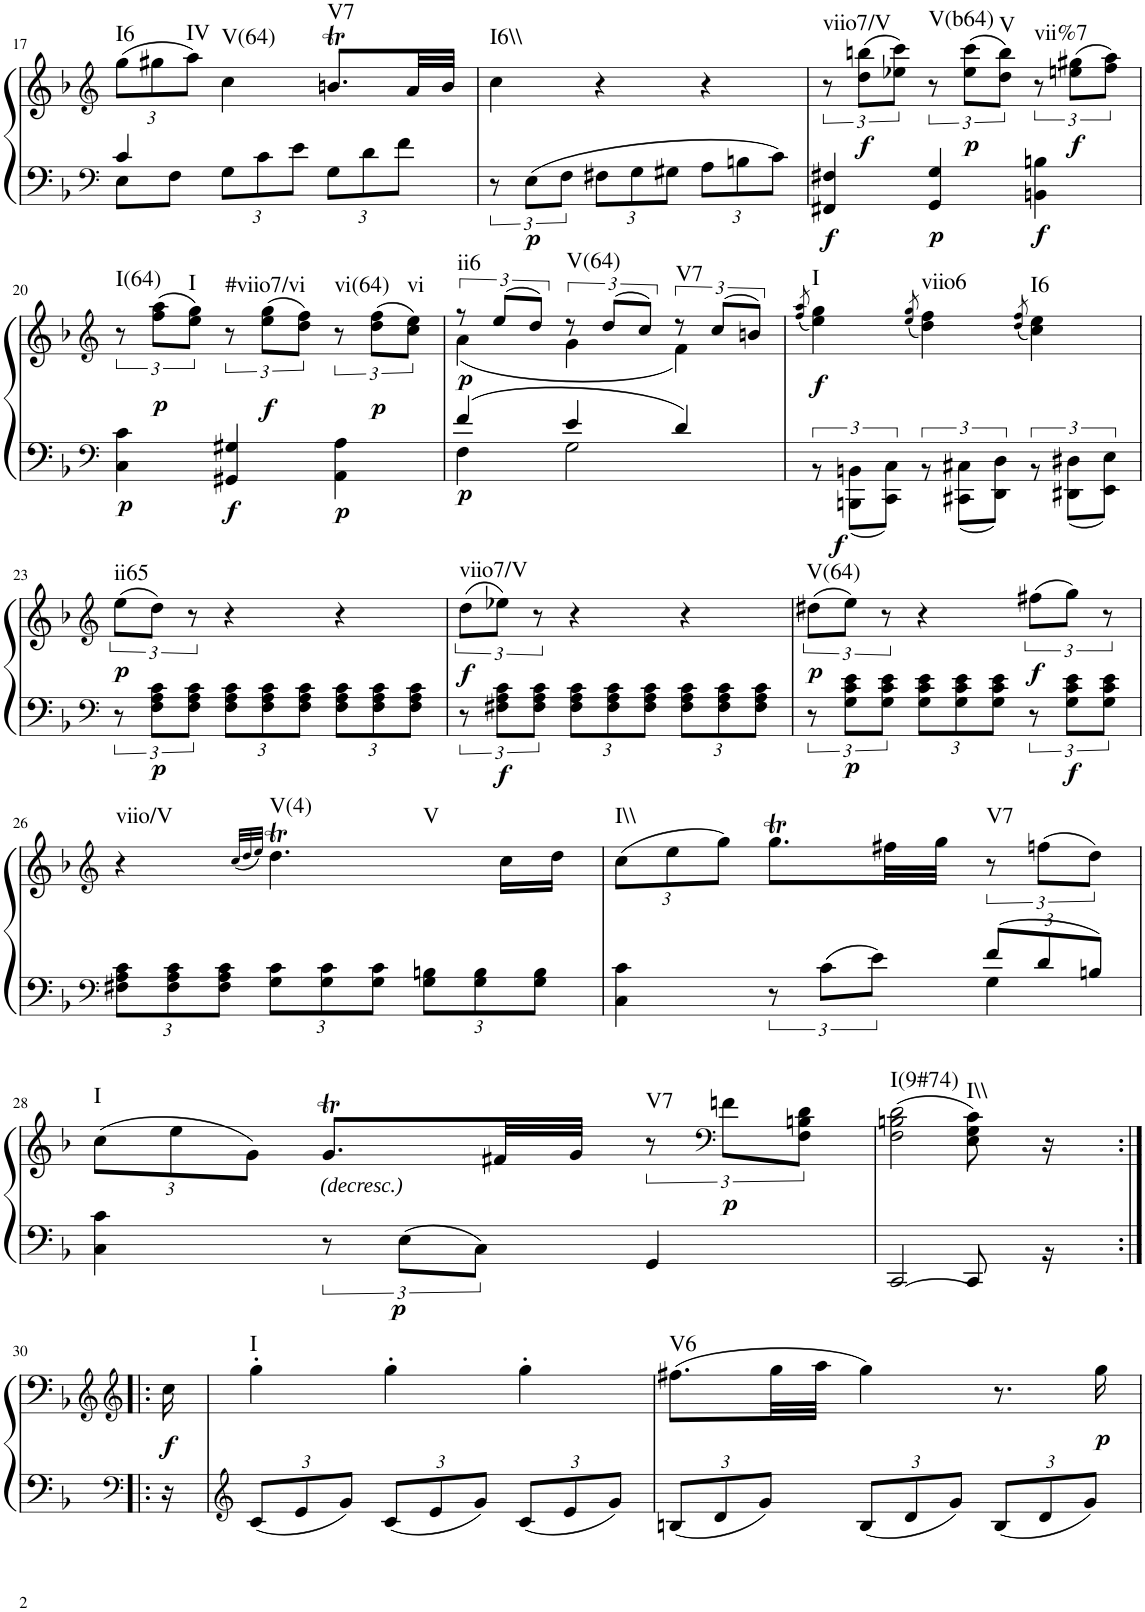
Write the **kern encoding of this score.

**kern	**kern	**dynam	**harte
*part1	*part1	*part1	*part1
*staff2	*staff1	*staff1/2	*
*I"Klavier linke Hand	*	*	*
!!LO:PB:g=z
*clefF4	*clefG2	*	*
*k[b-]	*k[b-]	*	*
*M3/4	*M3/4	*	*
=17	=17	=17	=17
*^	*	*	*
*	*	*Xbrackettup	*	*
!	!	!	!	!LO:H:kt=I6
4c/	8E\L	(12gg\L	.	N
.	.	12gg#X\	.	.
.	8F\J	.	.	.
!	!	!	!	!LO:H:kt=IV
.	.	12aa\J)	.	N
*	*Xbrackettup	*	*	*
!	!	!	!	!LO:H:kt=V(64)
4ryy	12G\L	4cc\	.	N
.	12c\	.	.	.
.	12e\J	.	.	.
!	!	!	!	!LO:H:kt=V7
4ryy	12G\L	8.bnt/L	.	N
.	12d\	.	.	.
.	12f\J	.	.	.
.	.	32a/LL	.	.
.	.	32b/JJJ	.	.
*v	*v	*	*	*
=18	=18	=18	=18
*brackettup	*	*	*
!	!	!	!LO:H:kt=I6\\
12r	4cc\	.	N
!	!	!LO:DY:b=2	!
12E\L	.	p	.
12F\J	.	.	.
*Xbrackettup	*	*	*
12F#X\L	4r	.	.
12G\	.	.	.
12G#X\J	.	.	.
12A\L	4r	.	.
12Bn\	.	.	.
12c\J	.	.	.
=19	=19	=19	=19
*^	*	*	*
*	*	*brackettup	*	*
!	!	!	!LO:DY:b=2	!LO:H:kt=viio7/V
2.ryy	4FF#X/ 4F#X/	12r	f	N
!	!	!	!LO:DY:b	!
.	.	(12dd\ 12bbn\L	f	.
.	.	12ee-X\ 12ccc\J)	.	.
!	!	!	!LO:DY:b=2	!LO:H:kt=V(b64)
.	4GG/ 4G/	12r	p	N
!	!	!	!LO:DY:b	!
.	.	(12ee-\ 12ccc\L	p	.
!	!	!	!	!LO:H:kt=V
.	.	12dd\ 12bb\J)	.	N
!	!	!	!LO:DY:b=2	!LO:H:kt=vii%7
.	4BBn\ 4Bn\	12r	f	N
!	!	!	!LO:DY:b	!
.	.	(12een\ 12gg#X\L	f	.
.	.	12ff\ 12aa\J)	.	.
!!LO:LB:g=z
=20	=20	=20	=20	=20
*clefF4	*	*clefG2	*	*
!	!	!	!LO:DY:b=2	!LO:H:kt=I(64)
2.ryy	4C\ 4c\	12r	p	N
!	!	!	!LO:DY:b	!
.	.	(12ff\ 12aa\L	p	.
!	!	!	!	!LO:H:kt=I
.	.	12ee\ 12gg\J)	.	N
!	!	!	!LO:DY:b=2	!LO:H:kt=#viio7/vi
.	4GG#X/ 4G#X/	12r	f	N
!	!	!	!LO:DY:b	!
.	.	(12ee\ 12gg\L	f	.
.	.	12dd\ 12ff\J)	.	.
!	!	!	!LO:DY:b=2	!LO:H:kt=vi(64)
.	4AA\ 4A\	12r	p	N
!	!	!	!LO:DY:b	!
.	.	(12dd\ 12ff\L	p	.
!	!	!	!	!LO:H:kt=vi
.	.	12cc\ 12ee\J)	.	N
=21	=21	=21	=21	=21
*	*	*^	*	*
!	!	!	!	!LO:DY:b=2	!
!	!	!	!	!LO:DY:n=1:b	!LO:H:kt=ii6
4f/	4F\	12r	(4a\	p p	N
.	.	(12ee/L	.	.	.
.	.	12dd/J)	.	.	.
!	!	!	!	!	!LO:H:kt=V(64)
4e/	2G\	12r	4g\	.	N
.	.	(12dd/L	.	.	.
.	.	12cc/J)	.	.	.
!	!	!	!	!	!LO:H:kt=V7
4d/	.	12r	4f\)	.	N
.	.	(12cc/L	.	.	.
.	.	12bn/J)	.	.	.
=22	=22	=22	=22	=22	=22
.	.	.	(8qff/ 8qaa/	.	.
*	*brackettup	*	*	*	*
!	!	!	!	!LO:DY:b	!LO:H:n=1:kt=I
!	!	!	!	!	!LO:H:n=2:kt=viio6
2.ryy	12r	2.ryy	4ee\ 4gg\)	f	N N
!	!	!	!	!LO:DY:b=2	!
.	12BBBn\ 12BBn\L	.	.	f	.
.	12CC\ 12C\J	.	.	.	.
.	.	.	(8qee/ 8qgg/	.	.
.	12r	.	4dd\ 4ff\)	.	.
.	12CC#X\ 12C#X\L	.	.	.	.
.	12DD\ 12D\J	.	.	.	.
.	.	.	(8qdd/ 8qff/	.	.
!	!	!	!	!	!LO:H:kt=I6
.	12r	.	4cc\ 4ee\)	.	N
.	12DD#X\ 12D#X\L	.	.	.	.
.	12EE\ 12E\J	.	.	.	.
*v	*v	*	*	*	*
*	*v	*v	*	*
!!LO:LB:g=z
=23	=23	=23	=23
*clefF4	*clefG2	*	*
*^	*	*	*
!	!	!	!LO:DY:b	!
*v	*v	*	*	*
12r	(12ee\L	p	.
!	!	!LO:DY:b=2	!
12F\ 12A\ 12c\L	12dd\J)	p	.
12F\ 12A\ 12c\J	12r	.	.
*Xbrackettup	*	*	*
12F\ 12A\ 12c\L	4r	.	.
12F\ 12A\ 12c\	.	.	.
12F\ 12A\ 12c\J	.	.	.
12F\ 12A\ 12c\L	4r	.	.
12F\ 12A\ 12c\	.	.	.
12F\ 12A\ 12c\J	.	.	.
=24	=24	=24	=24
*brackettup	*	*	*
!	!	!LO:DY:b	!
12r	(12dd\L	f	.
!	!	!LO:DY:b=2	!
12F#X\ 12A\ 12c\L	12ee-X\J)	f	.
12F#\ 12A\ 12c\J	12r	.	.
*Xbrackettup	*	*	*
12F#\ 12A\ 12c\L	4r	.	.
12F#\ 12A\ 12c\	.	.	.
12F#\ 12A\ 12c\J	.	.	.
12F#\ 12A\ 12c\L	4r	.	.
12F#\ 12A\ 12c\	.	.	.
12F#\ 12A\ 12c\J	.	.	.
=25	=25	=25	=25
*brackettup	*	*	*
!	!	!LO:DY:b	!LO:H:kt=V(64)
12r	(12dd#X\L	p	N
!	!	!LO:DY:b=2	!
12G\ 12c\ 12e\L	12ee\J)	p	.
12G\ 12c\ 12e\J	12r	.	.
*Xbrackettup	*	*	*
12G\ 12c\ 12e\L	4r	.	.
12G\ 12c\ 12e\	.	.	.
12G\ 12c\ 12e\J	.	.	.
*brackettup	*	*	*
!	!	!LO:DY:b	!
12r	(12ff#X\L	f	.
!	!	!LO:DY:b=2	!
12G\ 12c\ 12e\L	12gg\J)	f	.
12G\ 12c\ 12e\J	12r	.	.
!!LO:LB:g=z
=26	=26	=26	=26
*clefF4	*clefG2	*	*
*^	*	*	*
*	*Xbrackettup	*	*	*
!	!	!	!	!LO:H:kt=viio/V
2.ryy	12F#X\ 12A\ 12c\L	4r	.	N
.	12F#\ 12A\ 12c\	.	.	.
.	12F#\ 12A\ 12c\J	.	.	.
.	.	(32qcc/LLL	.	.
.	.	32qdd/	.	.
.	.	32qee/JJJ)	.	.
!	!	!	!	!LO:H:n=1:kt=V(4)
!	!	!	!	!LO:H:n=2:kt=V
.	12G\ 12c\L	4.ddT\	.	N N
.	12G\ 12c\	.	.	.
.	12G\ 12c\J	.	.	.
.	12G\ 12Bn\L	.	.	.
.	12G\ 12B\	.	.	.
.	.	16cc\LL	.	.
.	12G\ 12B\J	.	.	.
.	.	16dd\JJ	.	.
=27	=27	=27	=27	=27
*	*	*Xbrackettup	*	*
!	!	!	!	!LO:H:kt=I\\
4ryy	4C\ 4c\	(12cc\L	.	N
.	.	12ee\	.	.
.	.	12gg\J)	.	.
*brackettup	*	*	*	*
12r	4ryy	8.ggT\L	.	.
12c\L	.	.	.	.
12e\J	.	.	.	.
.	.	32ff#X\LL	.	.
.	.	32gg\JJJ	.	.
*Xbrackettup	*	*brackettup	*	*
!	!	!	!	!LO:H:kt=V7
12f/L	4G\	12r	.	N
12d/	.	(12ffn\L	.	.
12Bn/J	.	12dd\J)	.	.
*v	*v	*	*	*
!!LO:LB:g=z
=28	=28	=28	=28
*	*Xbrackettup	*	*
!	!	!	!LO:H:kt=I
4C\ 4c\	(12cc\L	.	N
.	12ee\	.	.
.	12g\J)	.	.
*brackettup	*	*	*
!	!LO:TX:b:i:t=(decresc.)	!	!
12r	8.gT/L	.	.
!	!	!LO:DY:b=2	!
12E\L	.	p	.
12C\J	.	.	.
.	32f#X/LL	.	.
.	32g/JJJ	.	.
*	*brackettup	*	*
!	!	!	!LO:H:kt=V7
4GG/	12r	.	N
*	*clefF4	*	*
!	!	!LO:DY:b	!
.	12fn\L	p	.
.	12F\ 12Bn\ 12d\J	.	.
=29	=29	=29	=29
*^	*	*	*
!	!	!	!	!LO:H:kt=I(9#74)
2ryy	[2CC/	(2F\ 2Bn\ 2d\	.	N
!	!	!	!	!LO:H:kt=I\\
8ryy	8CC/]	8E\ 8G\ 8c\)	.	N
16ryy	16r	16r	.	.
*v	*v	*	*	*
!!LO:LB:g=z
=30:|!|:	=30:|!|:	=30:|!|:	=30:|!|:
*clefF4	*clefG2	*	*
*^	*	*	*
!	!	!	!LO:DY:b	!
*v	*v	*	*	*
16r	16cc\	f	.
=31	=31	=31	=31
*clefG2	*	*	*
*Xbrackettup	*	*	*
!	!	!	!LO:H:kt=I
12c/L	4gg'\	.	N
12e/	.	.	.
12g/J	.	.	.
12c/L	4gg'\	.	.
12e/	.	.	.
12g/J	.	.	.
12c/L	4gg'\	.	.
12e/	.	.	.
12g/J	.	.	.
=32	=32	=32	=32
!	!	!	!LO:H:kt=V6
12Bn/L	(8.ff#X\L	.	N
12d/	.	.	.
12g/J	.	.	.
.	32gg\LL	.	.
.	32aa\JJJ	.	.
12B/L	4gg\)	.	.
12d/	.	.	.
12g/J	.	.	.
12B/L	8.r	.	.
12d/	.	.	.
12g/J	.	.	.
!	!	!LO:DY:b	!
.	16gg\	p	.
=	=	=	=
*-	*-	*-	*-
